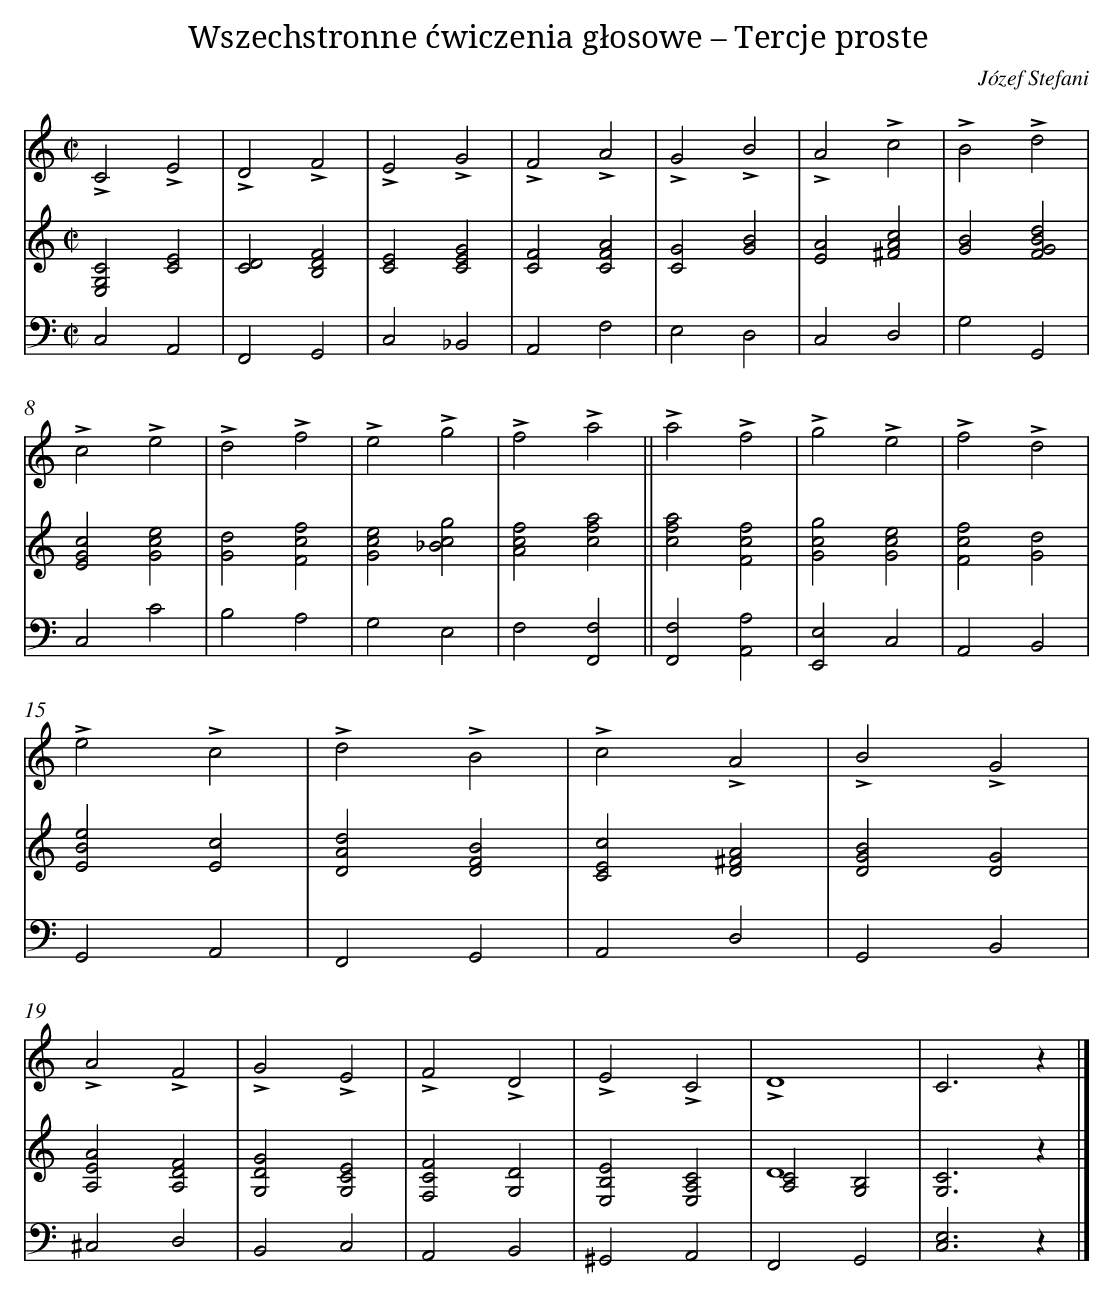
X:1
T: Wszechstronne ćwiczenia głosowe – Tercje proste
C: Józef Stefani
L: 1/4
M: C|
V: 1 clef=treble
V: 2 clef=treble
V: 3 clef=bass
K: C
[V:1] !accent!C2!accent!E2 |
[V:2] [C2G,2E,2][E2C2] |
[V:3] C,2A,,2 |
[V:1] !accent!D2!accent!F2 |
[V:2] [D2C2][F2D2B,2] |
[V:3] F,,2G,,2 |
[V:1] !accent!E2!accent!G2 |
[V:2] [E2C2][G2E2C2] |
[V:3] C,2_B,,2 |
[V:1] !accent!F2!accent!A2 |
[V:2] [F2C2][A2F2C2] |
[V:3] A,,2F,2 |
[V:1] !accent!G2!accent!B2 |
[V:2] [G2C2][B2G2] |
[V:3] E,2D,2 |
[V:1] !accent!A2!accent!c2 |
[V:2] [A2E2][c2A2^F2] |
[V:3] C,2D,2 |
[V:1] !accent!B2!accent!d2 |
[V:2] [B2G2][d2B2G2F2] |
[V:3] G,2G,,2 |
[V:1] !accent!c2!accent!e2 |
[V:2] [c2G2E2][e2c2G2] |
[V:3] C,2C2 |
[V:1] !accent!d2!accent!f2 |
[V:2] [d2G2][f2c2F2] |
[V:3] B,2A,2 |
[V:1] !accent!e2!accent!g2 |
[V:2] [e2c2G2][g2c2_B2] |
[V:3] G,2E,2 |
[V:1] !accent!f2!accent!a2 ||
[V:2] [f2c2A2][a2f2c2] ||
[V:3] F,2[F,2F,,2] ||
[V:1] !accent!a2!accent!f2 |
[V:2] [a2f2c2][f2c2F2] |
[V:3] [F,2F,,2][A,2A,,2] |
[V:1] !accent!g2!accent!e2 |
[V:2] [g2c2G2][e2c2G2] |
[V:3] [E,2E,,2]C,2 |
[V:1] !accent!f2!accent!d2 |
[V:2] [f2c2F2][d2G2] |
[V:3] A,,2B,,2 |
[V:1] !accent!e2!accent!c2 |
[V:2] [e2B2E2][c2E2] |
[V:3] G,,2A,,2 |
[V:1] !accent!d2!accent!B2 |
[V:2] [d2A2D2][B2F2D2] |
[V:3] F,,2G,,2 |
[V:1] !accent!c2!accent!A2 |
[V:2] [c2E2C2][A2^F2D2] |
[V:3] A,,2D,2 |
[V:1] !accent!B2!accent!G2 |
[V:2] [B2G2D2][G2D2] |
[V:3] G,,2B,,2 |
[V:1] !accent!A2!accent!F2 |
[V:2] [A2E2A,2][F2D2A,2] |
[V:3] ^C,2D,2 |
[V:1] !accent!G2!accent!E2 |
[V:2] [G2D2G,2][E2C2G,2] |
[V:3] B,,2C,2 |
[V:1] !accent!F2!accent!D2 |
[V:2] [F2C2F,2][D2G,2] |
[V:3] A,,2B,,2 |
[V:1] !accent!E2!accent!C2 |
[V:2] [E2B,2E,2][C2A,2E,2] |
[V:3] ^G,,2A,,2 |
[V:1] !accent!D4 |
[V:2] [C2A,2][B,2G,2] & D4 |
[V:3] F,,2G,,2 |
[V:1] C3z |]
[V:2] [C3G,3]z |]
[V:3] [E,3C,3]z |]
